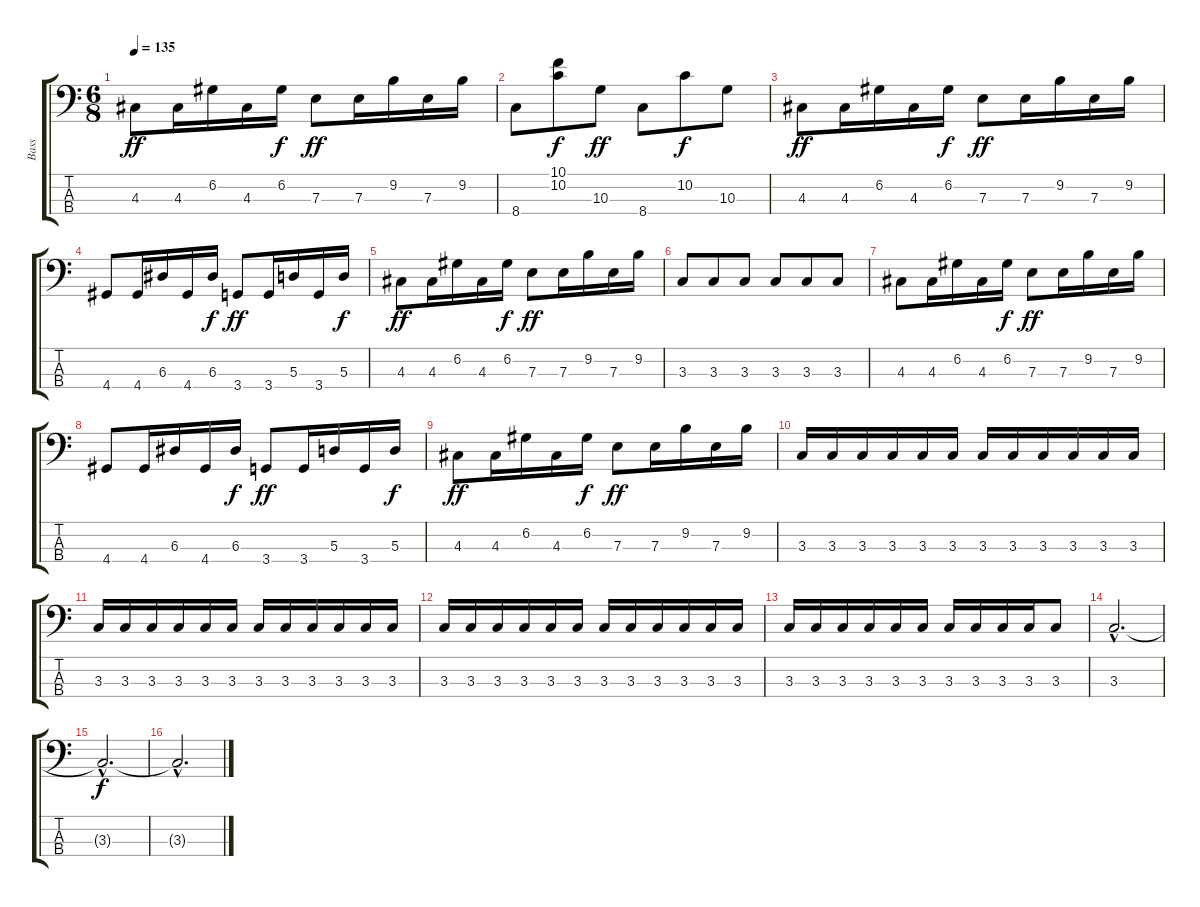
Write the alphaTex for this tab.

\track ("Bass" "Bass") {instrument electricbassfinger}
\staff {score tabs}
\tuning (G2 D2 A1 E1) {hide}
\ts (6 8)
\tempo 135
\clef f4
\ks c
4.3.8{dy ff} 4.3.16 6.2.16 4.3.16 6.2.16{dy f} 7.3.8{dy ff} 7.3.16 9.2.16 7.3.16 9.2.16 |
8.4.8 (10.1 10.2).8{dy f} 10.3.8{dy ff} 8.4.8 10.2.8{dy f} 10.3.8 |
4.3.8{dy ff} 4.3.16 6.2.16 4.3.16 6.2.16{dy f} 7.3.8{dy ff} 7.3.16 9.2.16 7.3.16 9.2.16 |
4.4.8 4.4.16 6.3.16 4.4.16 6.3.16{dy f} 3.4.8{dy ff} 3.4.16 5.3.16 3.4.16 5.3.16{dy f} |
4.3.8{dy ff} 4.3.16 6.2.16 4.3.16 6.2.16{dy f} 7.3.8{dy ff} 7.3.16 9.2.16 7.3.16 9.2.16 |
3.3.8 3.3.8 3.3.8 3.3.8 3.3.8 3.3.8 |
4.3.8 4.3.16 6.2.16 4.3.16 6.2.16{dy f} 7.3.8{dy ff} 7.3.16 9.2.16 7.3.16 9.2.16 |
4.4.8 4.4.16 6.3.16 4.4.16 6.3.16{dy f} 3.4.8{dy ff} 3.4.16 5.3.16 3.4.16 5.3.16{dy f} |
4.3.8{dy ff} 4.3.16 6.2.16 4.3.16 6.2.16{dy f} 7.3.8{dy ff} 7.3.16 9.2.16 7.3.16 9.2.16 |
3.3.16 3.3.16 3.3.16 3.3.16 3.3.16 3.3.16 3.3.16 3.3.16 3.3.16 3.3.16 3.3.16 3.3.16 |
3.3.16 3.3.16 3.3.16 3.3.16 3.3.16 3.3.16 3.3.16 3.3.16 3.3.16 3.3.16 3.3.16 3.3.16 |
3.3.16 3.3.16 3.3.16 3.3.16 3.3.16 3.3.16 3.3.16 3.3.16 3.3.16 3.3.16 3.3.16 3.3.16 |
3.3.16 3.3.16 3.3.16 3.3.16 3.3.16 3.3.16 3.3.16 3.3.16 3.3.16 3.3.16 3.3.8 |
3.3{hac}.2{d} |
3.3{hac t}.2{d dy f} |
3.3{hac t}.2{d}
